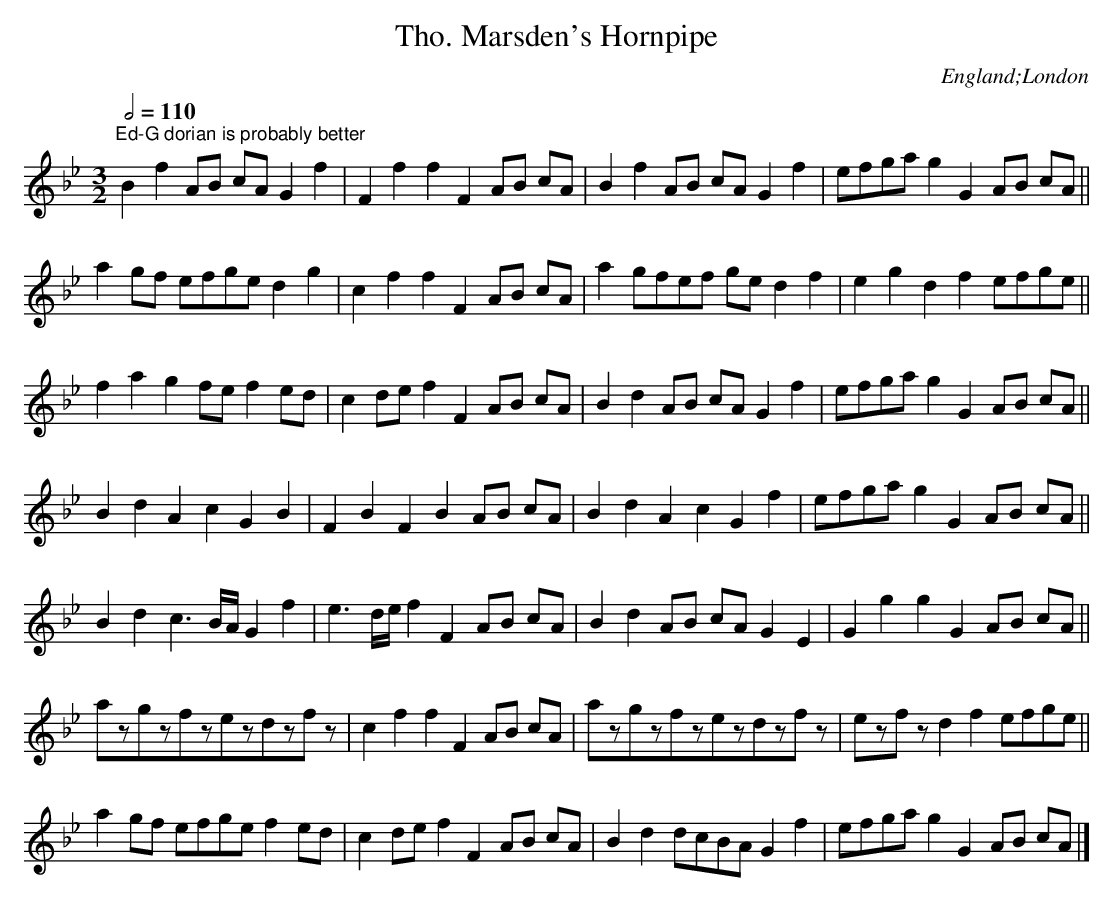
X:1
T:Tho. Marsden's Hornpipe
O:England;London
Q:1/2=110
M:3/2
L:1/4
K:Gm
"^Ed-G dorian is probably better"
BfA/B/ c/A/Gf | FffF A/B/ c/A/ | BfA/B/ c/A/Gf | e/f/g/a/gGA/B/ c/A/ ||
ag/f/ e/f/g/e/dg | cffFA/B/ c/A/ | ag/f/e/f/ g/e/df | egdf e/f/g/e/ ||
fagf/e/fe/d/ | cd/e/fFA/B/ c/A/ | BdA/B/ c/A/Gf | e/f/g/a/gGA/B/ c/A/ ||
BdAcGB | FBFBA/B/ c/A/ | BdAcGf | e/f/g/a/gGA/B/ c/A/ ||
Bdc3/2B/4A/4Gf | e3/2d/4e/4fFA/B/ c/A/ | BdA/B/ c/A/GE | GggGA/B/ c/A/ ||
a/z/g/z/f/z/e/z/d/z/f/z/ | cffFA/B/ c/A/ |\
a/z/g/z/f/z/e/z/d/z/f/z/ | e/z/f/z/dfe/f/g/e/ ||
ag/f/ e/f/g/e/fe/d/ | cd/e/fFA/B/ c/A/ |\
Bdd/c/B/A/Gf | e/f/g/a/gGA/B/ c/A/ |]
